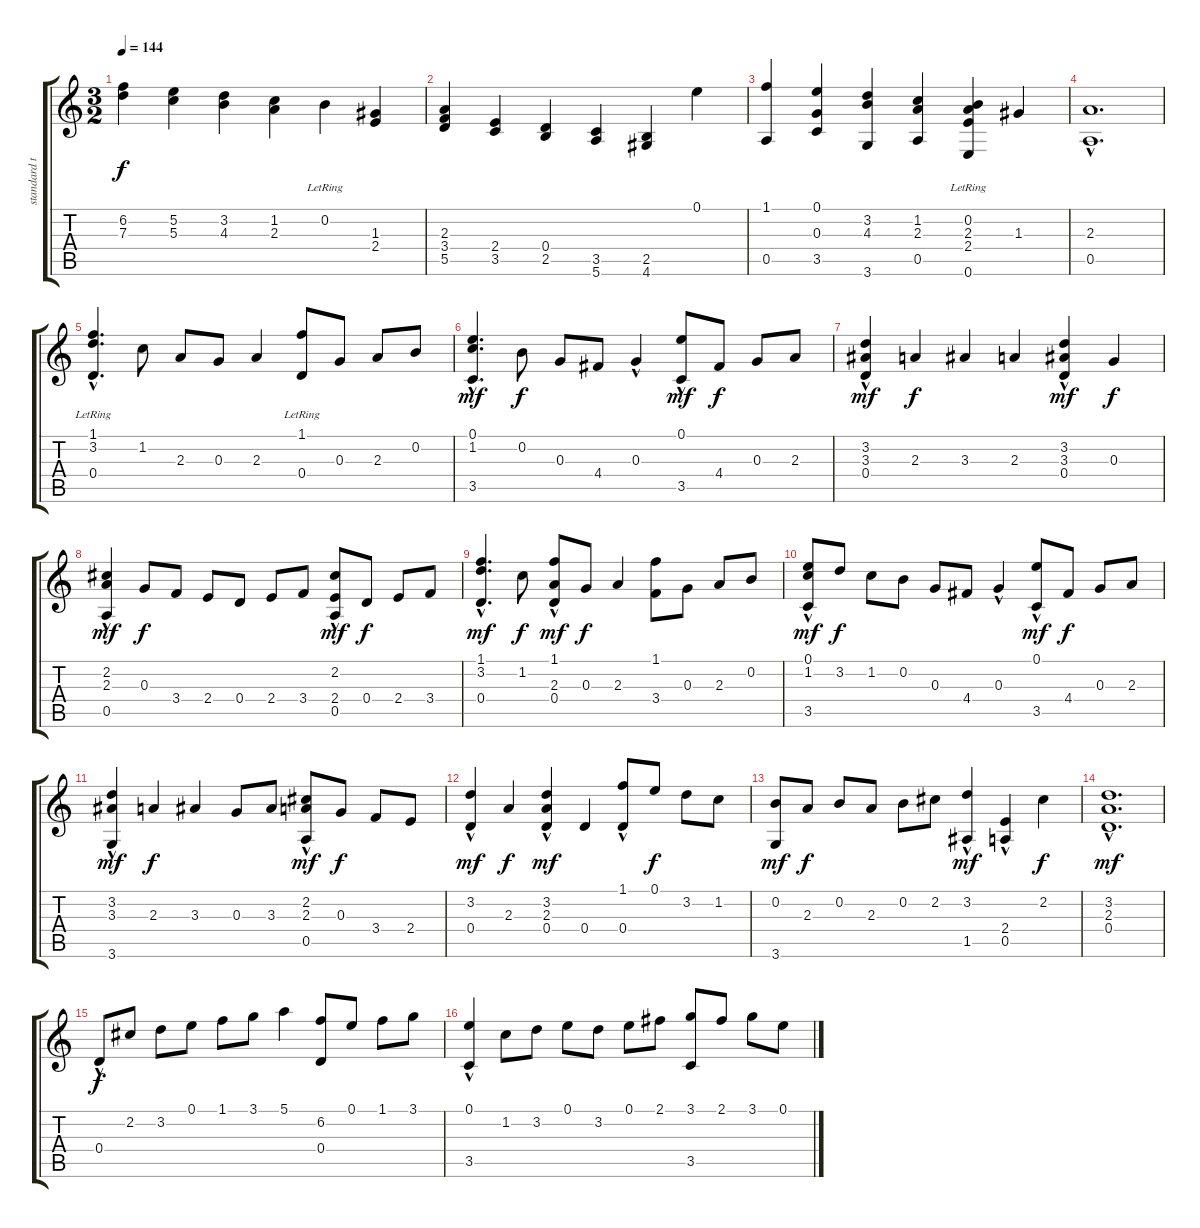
\track ("standard tuning" "standard t") {instrument acousticguitarnylon}
\staff {score tabs}
\tuning (E4 B3 G3 D3 A2 E2) {hide}
\ts (3 2)
\tempo 144
\clef g2
\ks c
(6.2 7.3).4{dy f} (5.2 5.3).4 (3.2 4.3).4 (1.2 2.3).4 0.2{lr}.4 (1.3 2.4).4 |
(2.3 3.4 5.5).4 (2.4 3.5).4 (0.4 2.5).4 (3.5 5.6).4 (2.5 4.6).4 0.1.4 |
(1.1 0.5).4 (0.1 0.3 3.5).4 (3.2 4.3 3.6).4 (1.2 2.3 0.5).4 (0.2{lr} 2.3 2.4{lr} 0.6{lr}).4 1.3.4 |
(2.3{hac} 0.5{hac}).1{d} |
(1.1{hac lr} 3.2{hac} 0.4{hac lr}).4{d} 1.2.8 2.3.8 0.3.8 2.3.4 (1.1{lr} 0.4{lr}).8 0.3.8 2.3.8 0.2.8 |
(0.1 1.2{hac} 3.5{hac}).4{d dy mf} 0.2.8{dy f} 0.3.8 4.4.8 0.3{hac}.4 (0.1 3.5{hac}).8{dy mf} 4.4.8{dy f} 0.3.8 2.3.8 |
(3.2 3.3 0.4{hac}).4{dy mf} 2.3.4{dy f} 3.3.4 2.3.4 (3.2 3.3 0.4{hac}).4{dy mf} 0.3.4{dy f} |
(2.2{hac} 2.3 0.5{hac}).4{dy mf} 0.3.8{dy f} 3.4.8 2.4.8 0.4.8 2.4.8 3.4.8 (2.2 2.4 0.5{hac}).8{dy mf} 0.4.8{dy f} 2.4.8 3.4.8 |
(1.1 3.2{hac} 0.4{hac}).4{d dy mf} 1.2.8{dy f} (1.1{hac} 2.3 0.4{hac}).8{dy mf} 0.3.8{dy f} 2.3.4 (1.1 3.4).8 0.3.8 2.3.8 0.2.8 |
(0.1{hac} 1.2 3.5{hac}).8{dy mf} 3.2.8{dy f} 1.2.8 0.2.8 0.3.8 4.4.8 0.3{hac}.4 (0.1 3.5{hac}).8{dy mf} 4.4.8{dy f} 0.3.8 2.3.8 |
(3.2 3.3 3.6{hac}).4{dy mf} 2.3.4{dy f} 3.3.4 0.3.8 3.3.8 (2.2 2.3 0.5{hac}).8{dy mf} 0.3.8{dy f} 3.4.8 2.4.8 |
(3.2 0.4{hac}).4{dy mf} 2.3.4{dy f} (3.2{hac} 2.3{hac} 0.4{hac}).4{dy mf} 0.4.4 (1.1 0.4{hac}).8 0.1.8{dy f} 3.2.8 1.2.8 |
(0.2 3.6).8{dy mf} 2.3.8{dy f} 0.2.8 2.3.8 0.2.8 2.2.8 (3.2 1.5{hac}).4{dy mf} (2.4 0.5{hac}).4 2.2.4{dy f} |
(3.2{hac} 2.3{hac} 0.4{hac}).1{d dy mf} |
0.4{hac}.8{dy f} 2.2.8 3.2.8 0.1.8 1.1.8 3.1.8 5.1.4 (6.2 0.4).8 0.1.8 1.1.8 3.1.8 |
(0.1 3.5{hac}).4 1.2.8 3.2.8 0.1.8 3.2.8 0.1.8 2.1.8 (3.1 3.5).8 2.1.8 3.1.8 0.1.8
